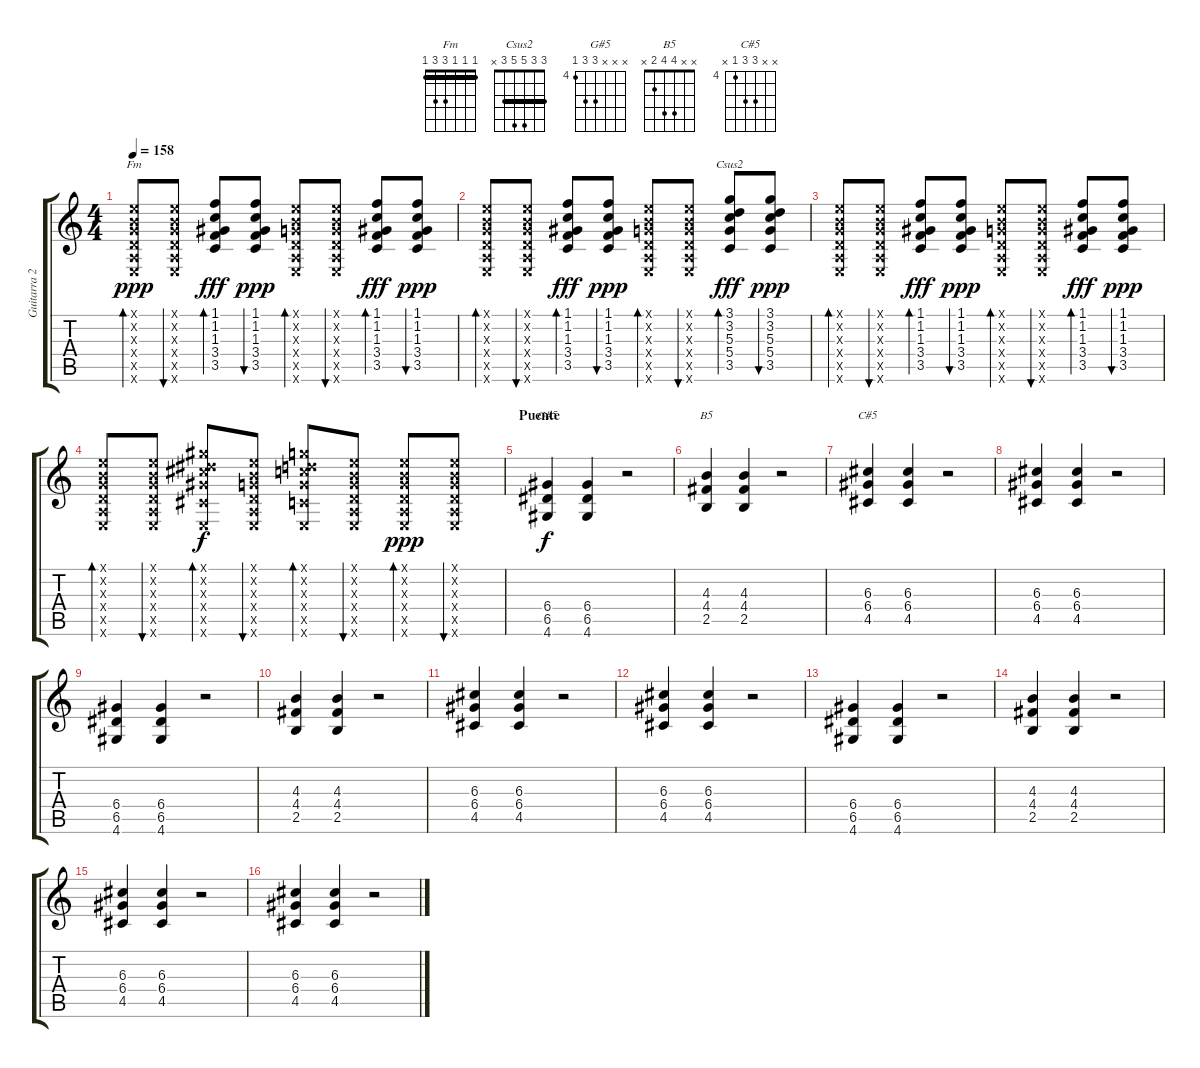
\track ("Guitarra 2" "Guitarra 2") {instrument electricguitarclean}
\staff {score tabs}
\tuning (E4 B3 G3 D3 A2 E2) {hide}
\chord ("Fm" 1 1 1 3 3 1) {barre 1}
\chord ("Csus2" 3 3 5 5 3 x) {barre 3}
\chord ("G#5" x x x 6 6 4) {firstfret 4}
\chord ("B5" x x 4 4 2 x)
\chord ("C#5" x x 6 6 4 x) {firstfret 4}
\ts (4 4)
\tempo 158
\clef g2
\ks c
(0.1{x} 0.2{x} 0.3{x} 0.4{x} 0.5{x} 0.6{x}).8{bd 30 ch "Fm" dy ppp} (0.1{x} 0.2{x} 0.3{x} 0.4{x} 0.5{x} 0.6{x}).8{bu 30} (1.1 1.2 1.3 3.4 3.5).8{bd 30 dy fff} (1.1 1.2 1.3 3.4 3.5).8{bu 30 dy ppp} (0.1{x} 0.2{x} 0.3{x} 0.4{x} 0.5{x} 0.6{x}).8{bd 30} (0.1{x} 0.2{x} 0.3{x} 0.4{x} 0.5{x} 0.6{x}).8{bu 30} (1.1 1.2 1.3 3.4 3.5).8{bd 30 dy fff} (1.1 1.2 1.3 3.4 3.5).8{bu 30 dy ppp} |
(0.1{x} 0.2{x} 0.3{x} 0.4{x} 0.5{x} 0.6{x}).8{bd 30} (0.1{x} 0.2{x} 0.3{x} 0.4{x} 0.5{x} 0.6{x}).8{bu 30} (1.1 1.2 1.3 3.4 3.5).8{bd 30 dy fff} (1.1 1.2 1.3 3.4 3.5).8{bu 30 dy ppp} (0.1{x} 0.2{x} 0.3{x} 0.4{x} 0.5{x} 0.6{x}).8{bd 30} (0.1{x} 0.2{x} 0.3{x} 0.4{x} 0.5{x} 0.6{x}).8{bu 30} (3.1 3.2 5.3 5.4 3.5).8{bd 30 ch "Csus2" dy fff} (3.1 3.2 5.3 5.4 3.5).8{bu 30 dy ppp} |
(0.1{x} 0.2{x} 0.3{x} 0.4{x} 0.5{x} 0.6{x}).8{bd 30} (0.1{x} 0.2{x} 0.3{x} 0.4{x} 0.5{x} 0.6{x}).8{bu 30} (1.1 1.2 1.3 3.4 3.5).8{bd 30 dy fff} (1.1 1.2 1.3 3.4 3.5).8{bu 30 dy ppp} (0.1{x} 0.2{x} 0.3{x} 0.4{x} 0.5{x} 0.6{x}).8{bd 30} (0.1{x} 0.2{x} 0.3{x} 0.4{x} 0.5{x} 0.6{x}).8{bu 30} (1.1 1.2 1.3 3.4 3.5).8{bd 30 dy fff} (1.1 1.2 1.3 3.4 3.5).8{bu 30 dy ppp} |
(0.1{x} 0.2{x} 0.3{x} 0.4{x} 0.5{x} 0.6{x}).8{bd 30} (0.1{x} 0.2{x} 0.3{x} 0.4{x} 0.5{x} 0.6{x}).8{bu 30} (4.1{x} 4.2{x} 6.3{x} 6.4{x} 4.5{x} 0.6{x}).8{bd 30 dy f} (0.1{x} 0.2{x} 0.3{x} 0.4{x} 0.5{x} 0.6{x}).8{bu 60} (3.1{x} 3.2{x} 5.3{x} 5.4{x} 3.5{x} 0.6{x}).8{bd 30} (0.1{x} 0.2{x} 0.3{x} 0.4{x} 0.5{x} 0.6{x}).8{bu 30} (0.1{x} 0.2{x} 0.3{x} 0.4{x} 0.5{x} 0.6{x}).8{bd 30 dy ppp} (0.1{x} 0.2{x} 0.3{x} 0.4{x} 0.5{x} 0.6{x}).8{bu 30} |
\section ("" "Puente")
(6.4 6.5 4.6).4{ch "G#5" dy f volume 9 instrument overdrivenguitar} (6.4 6.5 4.6).4 r.2 |
(4.3 4.4 2.5).4{ch "B5"} (4.3 4.4 2.5).4 r.2 |
(6.3 6.4 4.5).4{ch "C#5"} (6.3 6.4 4.5).4 r.2 |
(6.3 6.4 4.5).4 (6.3 6.4 4.5).4 r.2 |
(6.4 6.5 4.6).4 (6.4 6.5 4.6).4 r.2 |
(4.3 4.4 2.5).4 (4.3 4.4 2.5).4 r.2 |
(6.3 6.4 4.5).4 (6.3 6.4 4.5).4 r.2 |
(6.3 6.4 4.5).4 (6.3 6.4 4.5).4 r.2 |
(6.4 6.5 4.6).4 (6.4 6.5 4.6).4 r.2 |
(4.3 4.4 2.5).4 (4.3 4.4 2.5).4 r.2 |
(6.3 6.4 4.5).4 (6.3 6.4 4.5).4 r.2 |
(6.3 6.4 4.5).4 (6.3 6.4 4.5).4 r.2
